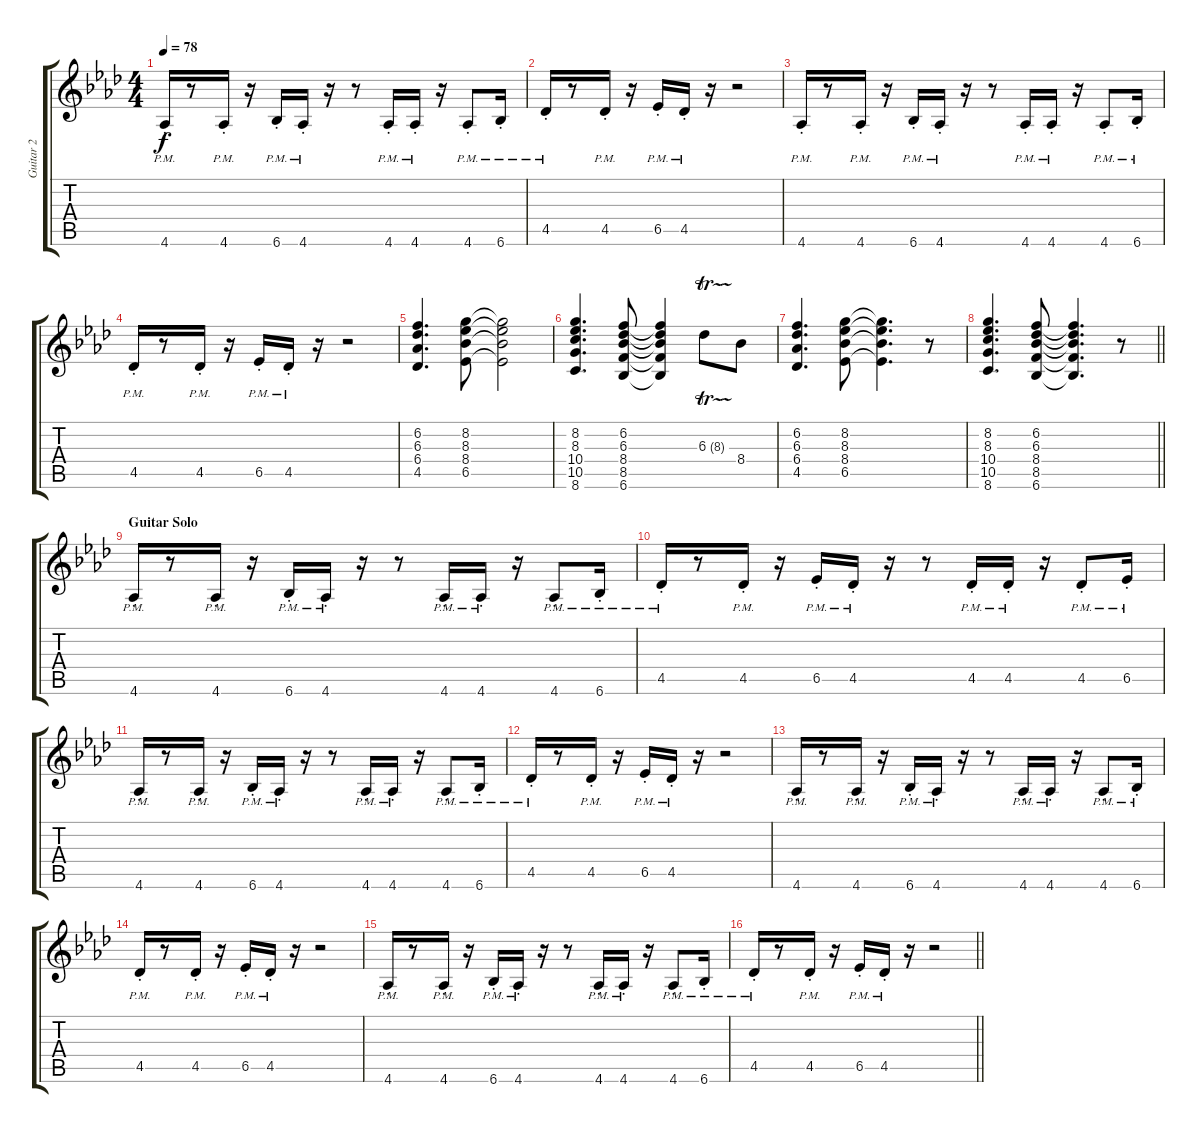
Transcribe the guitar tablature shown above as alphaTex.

\track ("Guitar 2" "Guitar 2") {instrument electricguitarclean}
\staff {score tabs}
\tuning (E4 B3 G3 D3 A2 E2) {hide}
\ts (4 4)
\tempo 78
\clef g2
\ks ab
4.6{pm st}.16{dy f} r.8 4.6{pm st}.16 r.16 6.6{pm st}.16 4.6{pm st}.16 r.16 r.8 4.6{pm st}.16 4.6{pm st}.16 r.16 4.6{pm st}.8 6.6{pm st}.16 |
4.5{pm st}.16 r.8 4.5{pm st}.16 r.16 6.5{pm st}.16 4.5{pm st}.16 r.16 r.2 |
4.6{pm st}.16 r.8 4.6{pm st}.16 r.16 6.6{pm st}.16 4.6{pm st}.16 r.16 r.8 4.6{pm st}.16 4.6{pm st}.16 r.16 4.6{pm st}.8 6.6{pm st}.16 |
4.5{pm st}.16 r.8 4.5{pm st}.16 r.16 6.5{pm st}.16 4.5{pm st}.16 r.16 r.2 |
(6.2 6.3 6.4 4.5).4{d} (8.2 8.3 8.4 6.5).8 (8.2{t} 8.3{t} 8.4{t} 6.5{t}).2 |
(8.2 8.3 10.4 10.5 8.6).4{d} (6.2 6.3 8.4 8.5 6.6).8 (6.2{t} 6.3{t} 8.4{t} 8.5{t} 6.6{t}).4 6.3{tr (8 32)}.8 8.4.8 |
(6.2 6.3 6.4 4.5).4{d} (8.2 8.3 8.4 6.5).8 (8.2{t} 8.3{t} 8.4{t} 6.5{t}).4{d} r.8 |
\barLineRight lightlight
(8.2 8.3 10.4 10.5 8.6).4{d} (6.2 6.3 8.4 8.5 6.6).8 (6.2{t} 6.3{t} 8.4{t} 8.5{t} 6.6{t}).4{d} r.8 |
\section ("" "Guitar Solo")
4.6{pm st}.16 r.8 4.6{pm st}.16 r.16 6.6{pm st}.16 4.6{pm st}.16 r.16 r.8 4.6{pm st}.16 4.6{pm st}.16 r.16 4.6{pm st}.8 6.6{pm st}.16 |
4.5{pm st}.16 r.8 4.5{pm st}.16 r.16 6.5{pm st}.16 4.5{pm st}.16 r.16 r.8 4.5{pm st}.16 4.5{pm st}.16 r.16 4.5{pm st}.8 6.5{pm st}.16 |
4.6{pm st}.16 r.8 4.6{pm st}.16 r.16 6.6{pm st}.16 4.6{pm st}.16 r.16 r.8 4.6{pm st}.16 4.6{pm st}.16 r.16 4.6{pm st}.8 6.6{pm st}.16 |
4.5{pm st}.16 r.8 4.5{pm st}.16 r.16 6.5{pm st}.16 4.5{pm st}.16 r.16 r.2 |
4.6{pm st}.16 r.8 4.6{pm st}.16 r.16 6.6{pm st}.16 4.6{pm st}.16 r.16 r.8 4.6{pm st}.16 4.6{pm st}.16 r.16 4.6{pm st}.8 6.6{pm st}.16 |
4.5{pm st}.16 r.8 4.5{pm st}.16 r.16 6.5{pm st}.16 4.5{pm st}.16 r.16 r.2 |
4.6{pm st}.16 r.8 4.6{pm st}.16 r.16 6.6{pm st}.16 4.6{pm st}.16 r.16 r.8 4.6{pm st}.16 4.6{pm st}.16 r.16 4.6{pm st}.8 6.6{pm st}.16 |
\barLineRight lightlight
4.5{pm st}.16 r.8 4.5{pm st}.16 r.16 6.5{pm st}.16 4.5{pm st}.16 r.16 r.2
